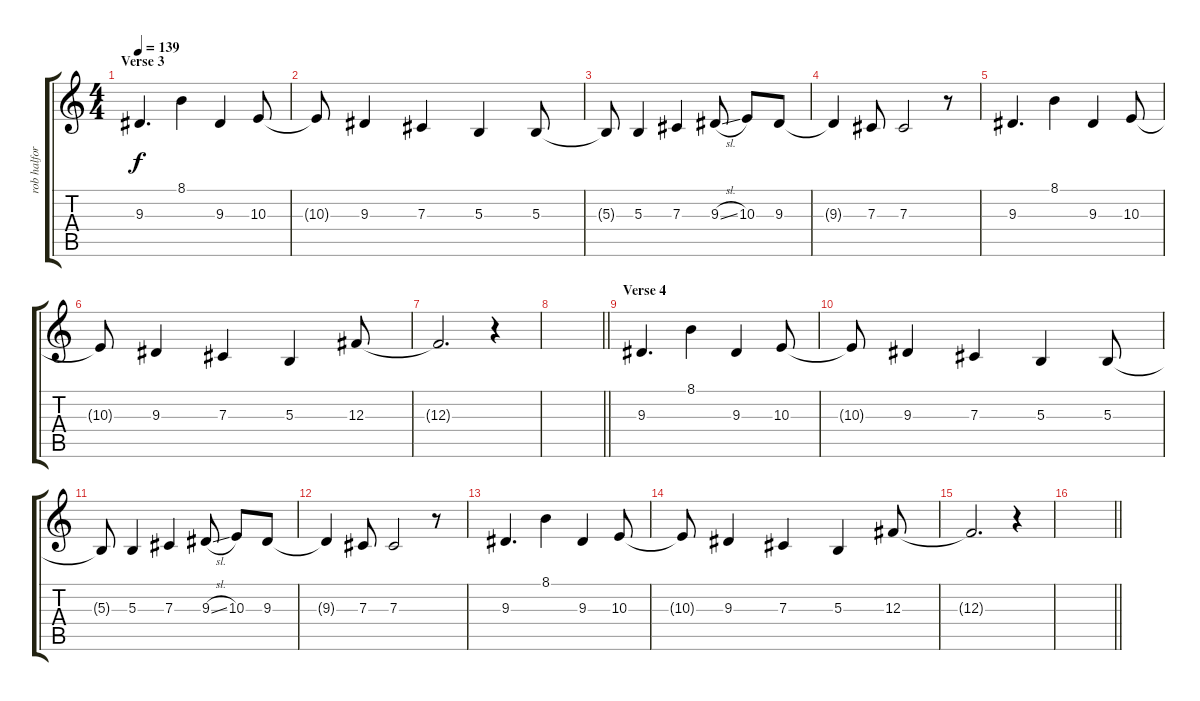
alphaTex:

\track ("rob halford" "rob halfor") {instrument altosax}
\staff {score tabs}
\tuning (Eb4 Bb3 Gb3 Db3 Ab2 Eb2) {hide}
\ts (4 4)
\section ("" "Verse 3")
\tempo 139
\clef g2
\ks c
9.3.4{d dy f} 8.1.4 9.3.4 10.3.8 |
10.3{t}.8 9.3.4 7.3.4 5.3.4 5.3.8 |
5.3{t}.8 5.3.4 7.3.4 9.3{sl}.8 10.3.8 9.3.8 |
9.3{t}.4 7.3.8 7.3.2 r.8 |
9.3.4{d} 8.1.4 9.3.4 10.3.8 |
10.3{t}.8 9.3.4 7.3.4 5.3.4 12.3.8 |
12.3{t}.2{d} r.4 |
\barLineRight lightlight
|
\section ("" "Verse 4")
9.3.4{d} 8.1.4 9.3.4 10.3.8 |
10.3{t}.8 9.3.4 7.3.4 5.3.4 5.3.8 |
5.3{t}.8 5.3.4 7.3.4 9.3{sl}.8 10.3.8 9.3.8 |
9.3{t}.4 7.3.8 7.3.2 r.8 |
9.3.4{d} 8.1.4 9.3.4 10.3.8 |
10.3{t}.8 9.3.4 7.3.4 5.3.4 12.3.8 |
12.3{t}.2{d} r.4 |
\barLineRight lightlight
